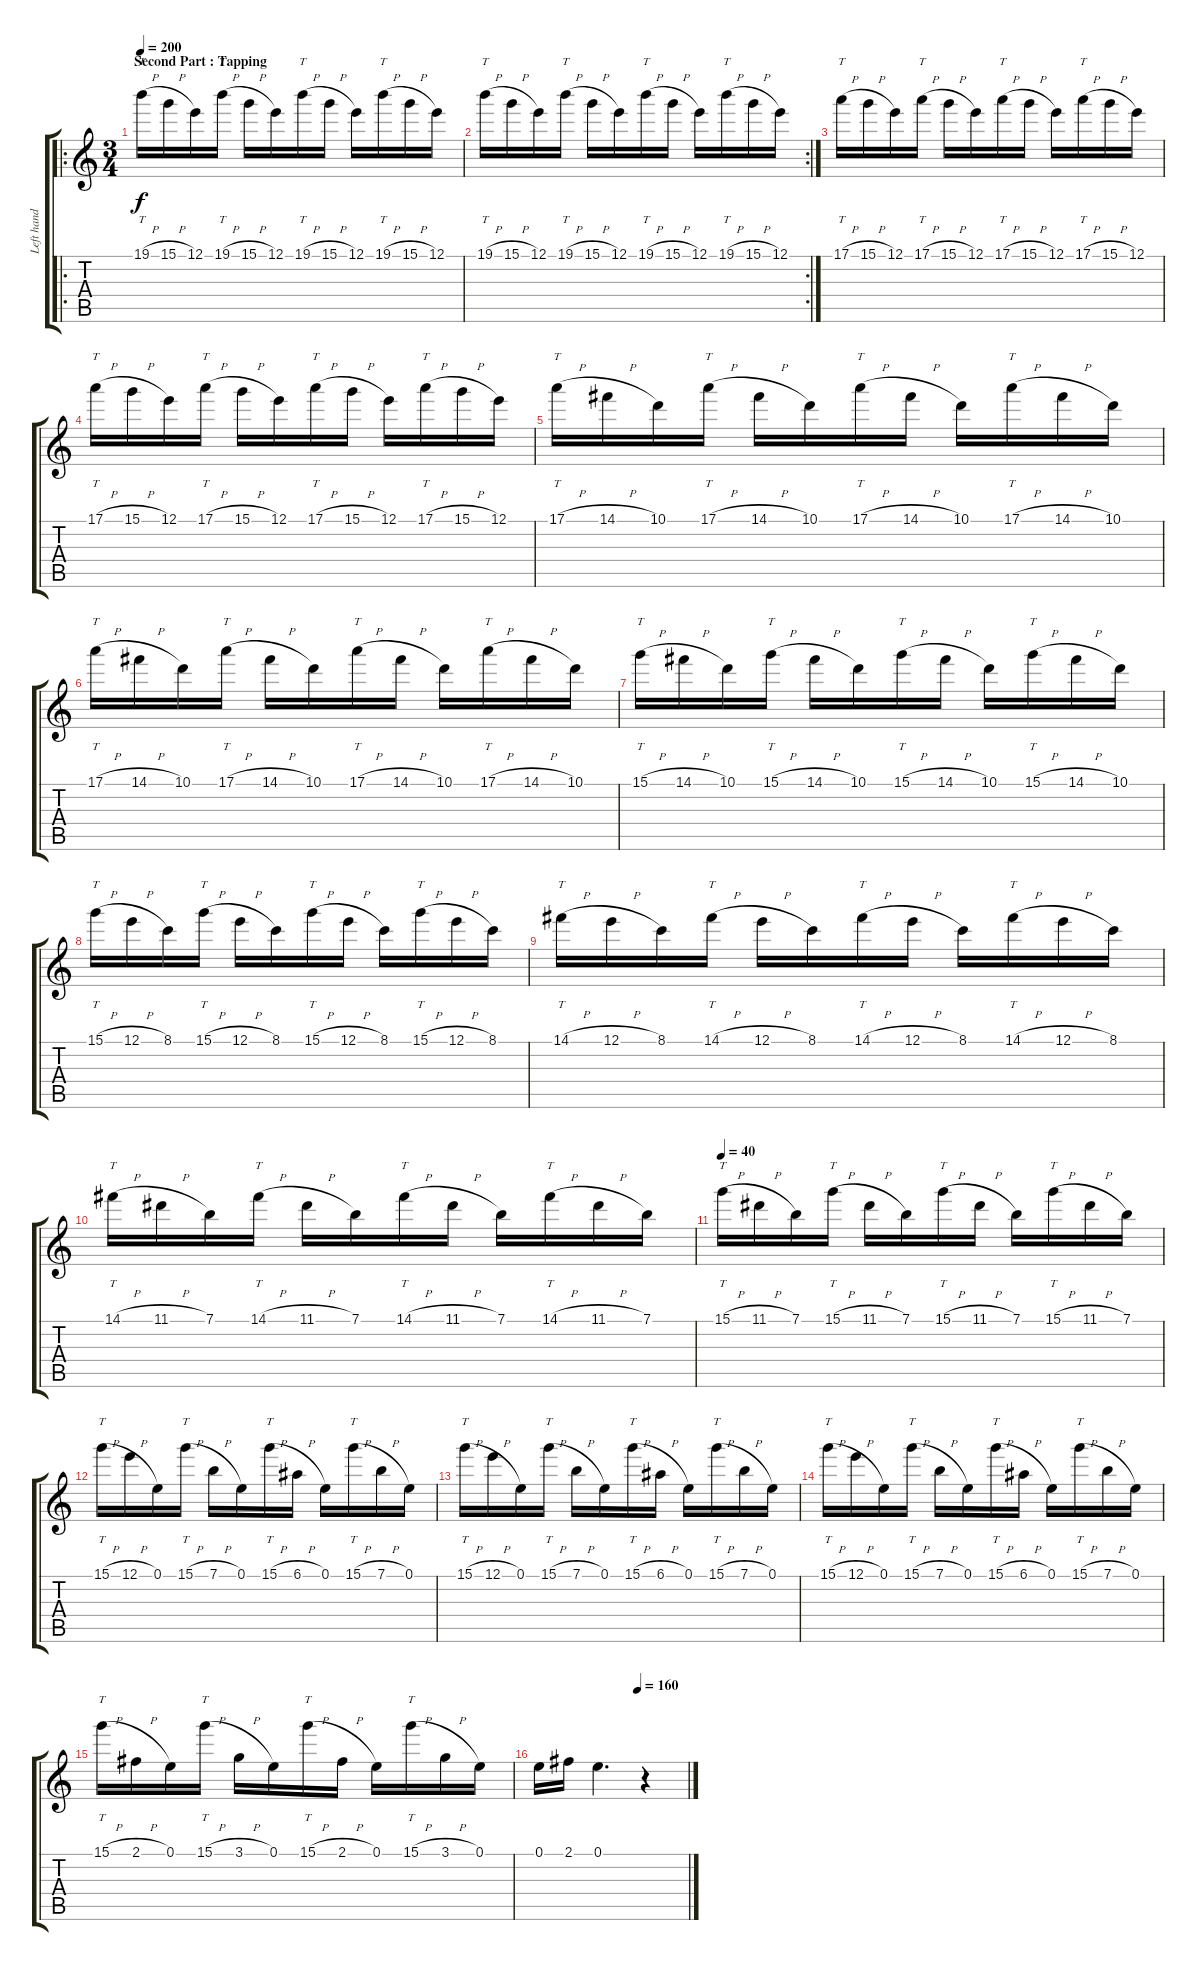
\track ("Left hand" "Left hand") {instrument distortionguitar}
\staff {score tabs}
\tuning (E4 B3 G3 D3 A2 E2) {hide}
\ro
\ts (3 4)
\section ("" "Second Part : Tapping")
\tempo 200
\clef g2
\ks c
19.1{h}.16{tt dy f instrument distortionguitar} 15.1{h}.16 12.1.16 19.1{h}.16{tt} 15.1{h}.16 12.1.16 19.1{h}.16{tt} 15.1{h}.16 12.1.16 19.1{h}.16{tt} 15.1{h}.16 12.1.16 |
\rc 2
19.1{h}.16{tt} 15.1{h}.16 12.1.16 19.1{h}.16{tt} 15.1{h}.16 12.1.16 19.1{h}.16{tt} 15.1{h}.16 12.1.16 19.1{h}.16{tt} 15.1{h}.16 12.1.16 |
17.1{h}.16{tt} 15.1{h}.16 12.1.16 17.1{h}.16{tt} 15.1{h}.16 12.1.16 17.1{h}.16{tt} 15.1{h}.16 12.1.16 17.1{h}.16{tt} 15.1{h}.16 12.1.16 |
17.1{h}.16{tt} 15.1{h}.16 12.1.16 17.1{h}.16{tt} 15.1{h}.16 12.1.16 17.1{h}.16{tt} 15.1{h}.16 12.1.16 17.1{h}.16{tt} 15.1{h}.16 12.1.16 |
17.1{h}.16{tt} 14.1{h}.16 10.1.16 17.1{h}.16{tt} 14.1{h}.16 10.1.16 17.1{h}.16{tt} 14.1{h}.16 10.1.16 17.1{h}.16{tt} 14.1{h}.16 10.1.16 |
17.1{h}.16{tt} 14.1{h}.16 10.1.16 17.1{h}.16{tt} 14.1{h}.16 10.1.16 17.1{h}.16{tt} 14.1{h}.16 10.1.16 17.1{h}.16{tt} 14.1{h}.16 10.1.16 |
15.1{h}.16{tt} 14.1{h}.16 10.1.16 15.1{h}.16{tt} 14.1{h}.16 10.1.16 15.1{h}.16{tt} 14.1{h}.16 10.1.16 15.1{h}.16{tt} 14.1{h}.16 10.1.16 |
15.1{h}.16{tt} 12.1{h}.16 8.1.16 15.1{h}.16{tt} 12.1{h}.16 8.1.16 15.1{h}.16{tt} 12.1{h}.16 8.1.16 15.1{h}.16{tt} 12.1{h}.16 8.1.16 |
14.1{h}.16{tt} 12.1{h}.16 8.1.16 14.1{h}.16{tt} 12.1{h}.16 8.1.16 14.1{h}.16{tt} 12.1{h}.16 8.1.16 14.1{h}.16{tt} 12.1{h}.16 8.1.16 |
14.1{h}.16{tt} 11.1{h}.16 7.1.16 14.1{h}.16{tt} 11.1{h}.16 7.1.16 14.1{h}.16{tt} 11.1{h}.16 7.1.16 14.1{h}.16{tt} 11.1{h}.16 7.1.16 |
\tempo 40
15.1{h}.16{tt} 11.1{h}.16 7.1.16 15.1{h}.16{tt} 11.1{h}.16 7.1.16 15.1{h}.16{tt} 11.1{h}.16 7.1.16 15.1{h}.16{tt} 11.1{h}.16 7.1.16 |
15.1{h}.16{tt} 12.1{h}.16 0.1.16 15.1{h}.16{tt} 7.1{h}.16 0.1.16 15.1{h}.16{tt} 6.1{h}.16 0.1.16 15.1{h}.16{tt} 7.1{h}.16 0.1.16 |
15.1{h}.16{tt} 12.1{h}.16 0.1.16 15.1{h}.16{tt} 7.1{h}.16 0.1.16 15.1{h}.16{tt} 6.1{h}.16 0.1.16 15.1{h}.16{tt} 7.1{h}.16 0.1.16 |
15.1{h}.16{tt} 12.1{h}.16 0.1.16 15.1{h}.16{tt} 7.1{h}.16 0.1.16 15.1{h}.16{tt} 6.1{h}.16 0.1.16 15.1{h}.16{tt} 7.1{h}.16 0.1.16 |
15.1{h}.16{tt} 2.1{h}.16 0.1.16 15.1{h}.16{tt} 3.1{h}.16 0.1.16 15.1{h}.16{tt} 2.1{h}.16 0.1.16 15.1{h}.16{tt} 3.1{h}.16 0.1.16 |
\tempo (160 0.6666666666666666)
0.1.16 2.1.16 0.1.4{d} r.4
